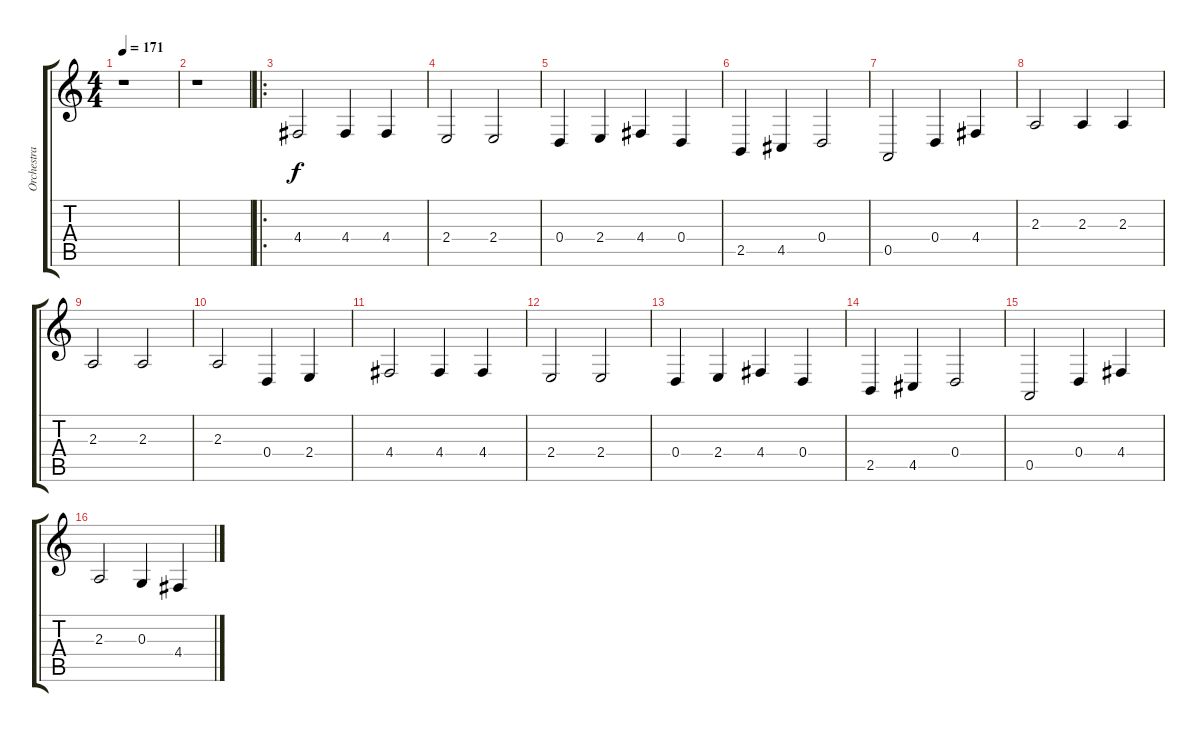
\track ("Orchestra" "Orchestra") {instrument stringensemble1}
\staff {score tabs}
\tuning (E4 B3 G3 D3 A2 E2) {hide}
\ts (4 4)
\tempo 171
\clef g2
\ks c
r.1{dy f instrument stringensemble1} |
r.1 |
\ro
4.4.2 4.4.4 4.4.4 |
2.4.2 2.4.2 |
0.4.4 2.4.4 4.4.4 0.4.4 |
2.5.4 4.5.4 0.4.2 |
0.5.2 0.4.4 4.4.4 |
2.3.2 2.3.4 2.3.4 |
2.3.2 2.3.2 |
2.3.2 0.4.4 2.4.4 |
4.4.2 4.4.4 4.4.4 |
2.4.2 2.4.2 |
0.4.4 2.4.4 4.4.4 0.4.4 |
2.5.4 4.5.4 0.4.2 |
0.5.2 0.4.4 4.4.4 |
2.3.2 0.3.4 4.4.4
